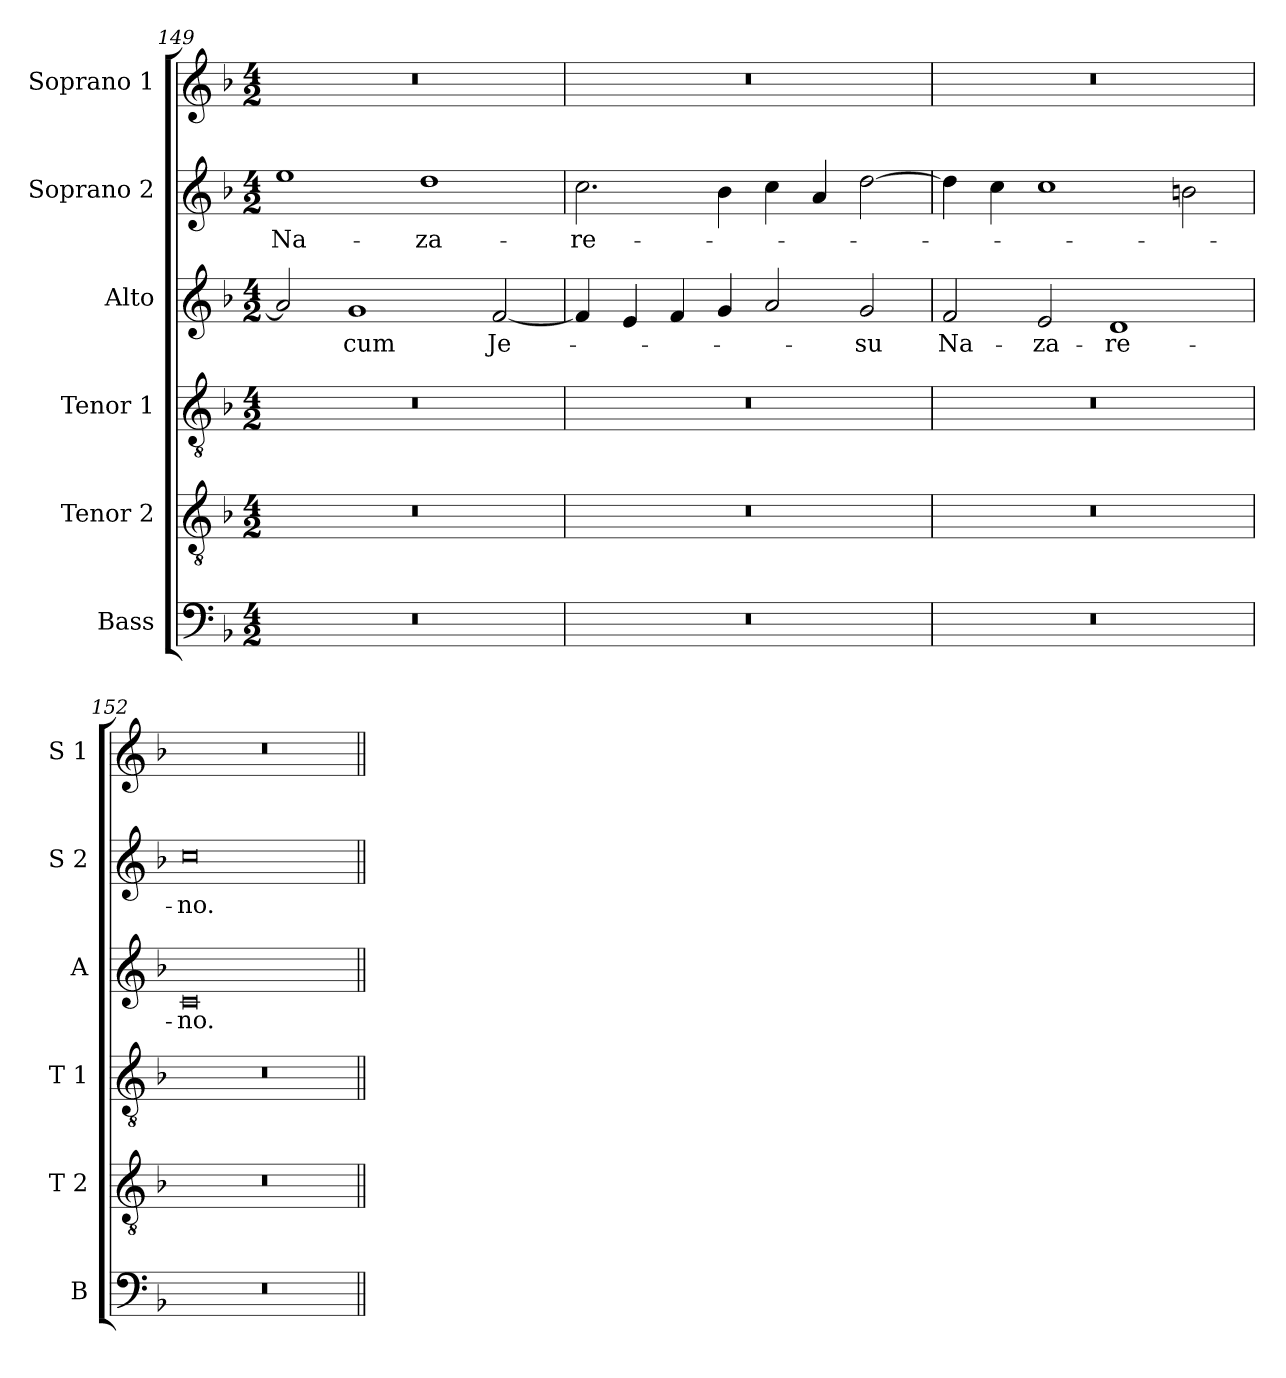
**kern	**kern	**kern	**kern	**text	**kern	**text	**kern
*part6	*part5	*part4	*part3	*part3	*part2	*part2	*part1
*staff6	*staff5	*staff4	*staff3	*staff3	*staff2	*staff2	*staff1
*I"Bass	*I"Tenor 2	*I"Tenor 1	*I"Alto	*	*I"Soprano 2	*	*I"Soprano 1
*I'B	*I'T 2	*I'T 1	*I'A	*	*I'S 2	*	*I'S 1
*clefF4	*clefGv2	*clefGv2	*clefG2	*	*clefG2	*	*clefG2
*k[b-]	*k[b-]	*k[b-]	*k[b-]	*	*k[b-]	*	*k[b-]
*F:	*F:	*F:	*F:	*	*F:	*	*F:
*M4/2	*M4/2	*M4/2	*M4/2	*	*M4/2	*	*M4/2
=149	=149	=149	=149	=149	=149	=149	=149
!	!	!	!	!	!	!LO:LY:b	!
0r	0r	0r	2a/]	.	1ee	Na-	0r
!	!	!	!	!LO:LY:b	!	!	!
.	.	.	1g	cum	.	.	.
!	!	!	!	!	!	!LO:LY:b	!
.	.	.	.	.	1dd	-za-	.
!	!	!	!	!LO:LY:b	!	!	!
.	.	.	[2f/	Je-	.	.	.
=150	=150	=150	=150	=150	=150	=150	=150
!	!	!	!	!	!	!LO:LY:b	!
0r	0r	0r	4f/]	.	2.cc\	-re-	0r
.	.	.	4e/	.	.	.	.
.	.	.	4f/	.	.	.	.
.	.	.	4g/	.	4b-\	.	.
.	.	.	2a/	.	4cc\	.	.
.	.	.	.	.	4a/	.	.
!	!	!	!	!LO:LY:b	!	!	!
.	.	.	2g/	-su	[2dd\	.	.
=151	=151	=151	=151	=151	=151	=151	=151
!	!	!	!	!LO:LY:b	!	!	!
0r	0r	0r	2f/	Na-	4dd\]	.	0r
.	.	.	.	.	4cc\	.	.
!	!	!	!	!LO:LY:b	!	!	!
.	.	.	2e/	-za-	1cc	.	.
!	!	!	!	!LO:LY:b	!	!	!
.	.	.	1d	-re-	.	.	.
.	.	.	.	.	2bn\	.	.
!!LO:LB:g=z
=152	=152	=152	=152	=152	=152	=152	=152
!	!	!	!	!LO:LY:b	!	!	!
!	!	!	!	!	!	!LO:LY:b	!
0r	0r	0r	0c	-no.	0cc	-no.	0r
=||	=||	=||	=||	=||	=||	=||	=||
*-	*-	*-	*-	*-	*-	*-	*-
